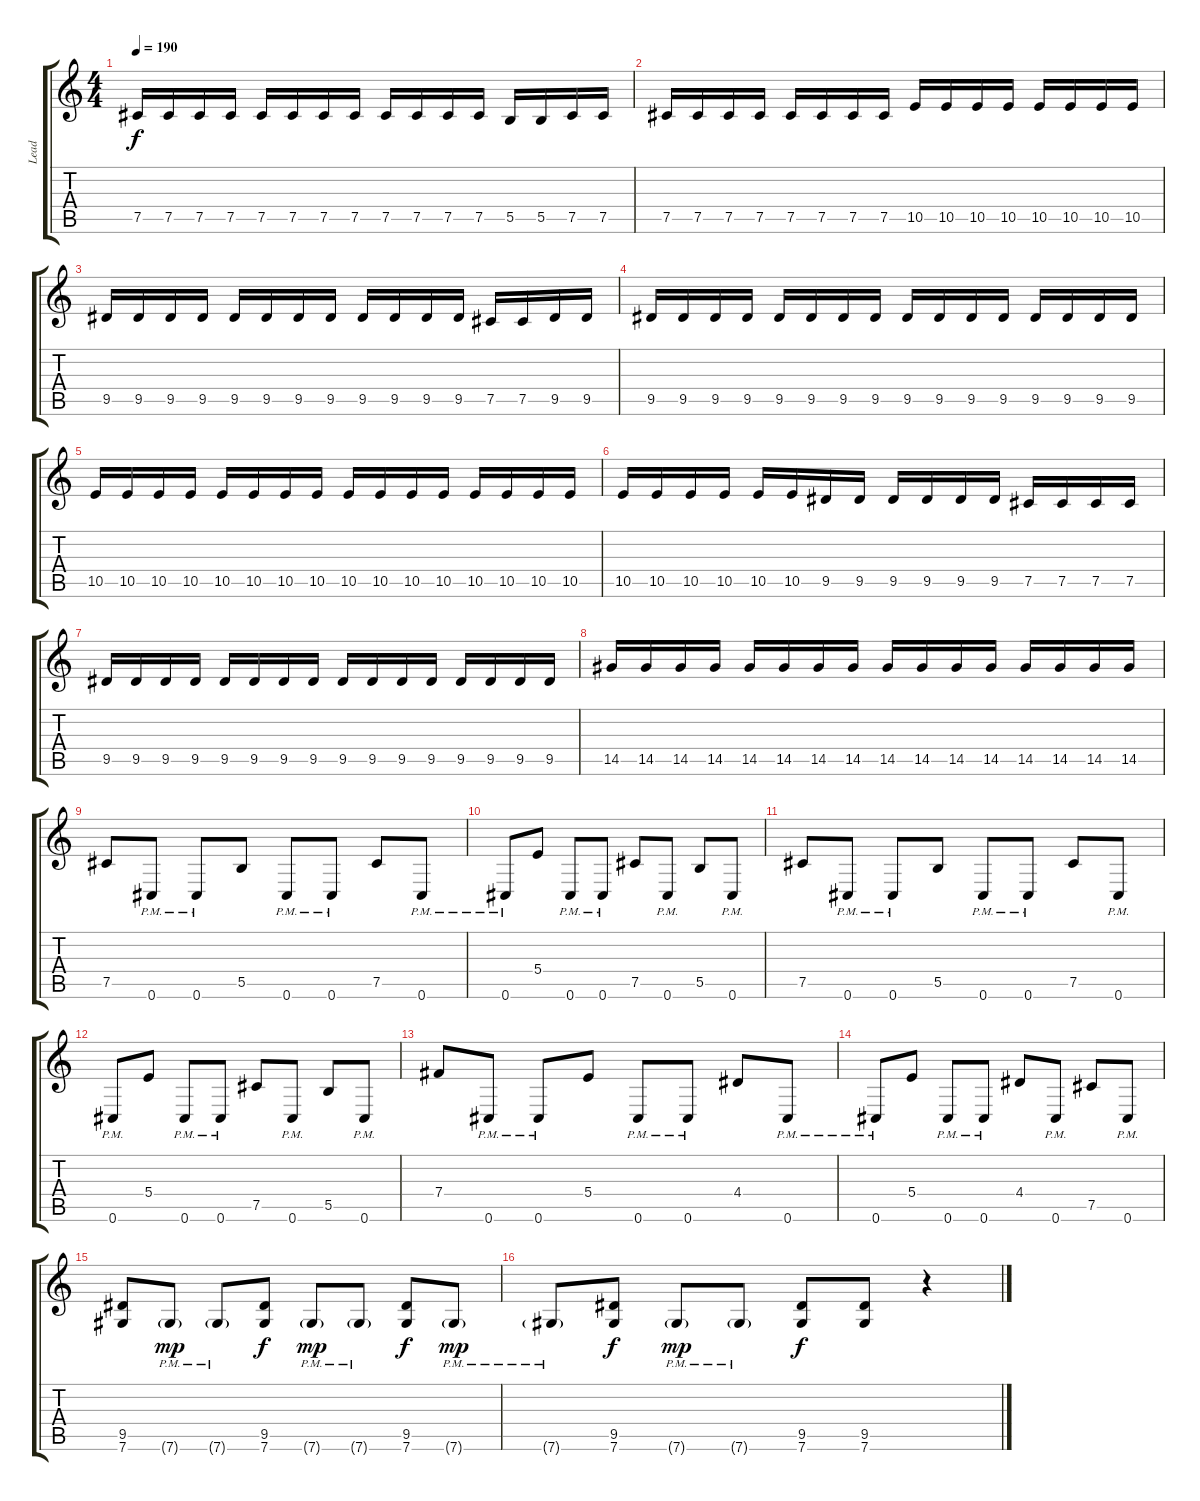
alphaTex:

\track ("Lead" "Lead") {instrument distortionguitar}
\staff {score tabs}
\tuning (Db4 Ab3 E3 B2 Gb2 Db2) {hide}
\ts (4 4)
\tempo 190
\clef g2
\ks c
7.5.16{dy f} 7.5.16 7.5.16 7.5.16 7.5.16 7.5.16 7.5.16 7.5.16 7.5.16 7.5.16 7.5.16 7.5.16 5.5.16 5.5.16 7.5.16 7.5.16 |
7.5.16 7.5.16 7.5.16 7.5.16 7.5.16 7.5.16 7.5.16 7.5.16 10.5.16 10.5.16 10.5.16 10.5.16 10.5.16 10.5.16 10.5.16 10.5.16 |
9.5.16 9.5.16 9.5.16 9.5.16 9.5.16 9.5.16 9.5.16 9.5.16 9.5.16 9.5.16 9.5.16 9.5.16 7.5.16 7.5.16 9.5.16 9.5.16 |
9.5.16 9.5.16 9.5.16 9.5.16 9.5.16 9.5.16 9.5.16 9.5.16 9.5.16 9.5.16 9.5.16 9.5.16 9.5.16 9.5.16 9.5.16 9.5.16 |
10.5.16 10.5.16 10.5.16 10.5.16 10.5.16 10.5.16 10.5.16 10.5.16 10.5.16 10.5.16 10.5.16 10.5.16 10.5.16 10.5.16 10.5.16 10.5.16 |
10.5.16 10.5.16 10.5.16 10.5.16 10.5.16 10.5.16 9.5.16 9.5.16 9.5.16 9.5.16 9.5.16 9.5.16 7.5.16 7.5.16 7.5.16 7.5.16 |
9.5.16 9.5.16 9.5.16 9.5.16 9.5.16 9.5.16 9.5.16 9.5.16 9.5.16 9.5.16 9.5.16 9.5.16 9.5.16 9.5.16 9.5.16 9.5.16 |
14.5.16 14.5.16 14.5.16 14.5.16 14.5.16 14.5.16 14.5.16 14.5.16 14.5.16 14.5.16 14.5.16 14.5.16 14.5.16 14.5.16 14.5.16 14.5.16 |
7.5.8 0.6{pm}.8 0.6{pm}.8 5.5.8 0.6{pm}.8 0.6{pm}.8 7.5.8 0.6{pm}.8 |
0.6{pm}.8 5.4.8 0.6{pm}.8 0.6{pm}.8 7.5.8 0.6{pm}.8 5.5.8 0.6{pm}.8 |
7.5.8 0.6{pm}.8 0.6{pm}.8 5.5.8 0.6{pm}.8 0.6{pm}.8 7.5.8 0.6{pm}.8 |
0.6{pm}.8 5.4.8 0.6{pm}.8 0.6{pm}.8 7.5.8 0.6{pm}.8 5.5.8 0.6{pm}.8 |
7.4.8 0.6{pm}.8 0.6{pm}.8 5.4.8 0.6{pm}.8 0.6{pm}.8 4.4.8 0.6{pm}.8 |
0.6{pm}.8 5.4.8 0.6{pm}.8 0.6{pm}.8 4.4.8 0.6{pm}.8 7.5.8 0.6{pm}.8 |
(9.5 7.6).8 7.6{g pm}.8{dy mp} 7.6{g pm}.8 (9.5 7.6).8{dy f} 7.6{g pm}.8{dy mp} 7.6{g pm}.8 (9.5 7.6).8{dy f} 7.6{g pm}.8{dy mp} |
7.6{g pm}.8 (9.5 7.6).8{dy f} 7.6{g pm}.8{dy mp} 7.6{g pm}.8 (9.5 7.6).8{dy f} (9.5 7.6).8 r.4
